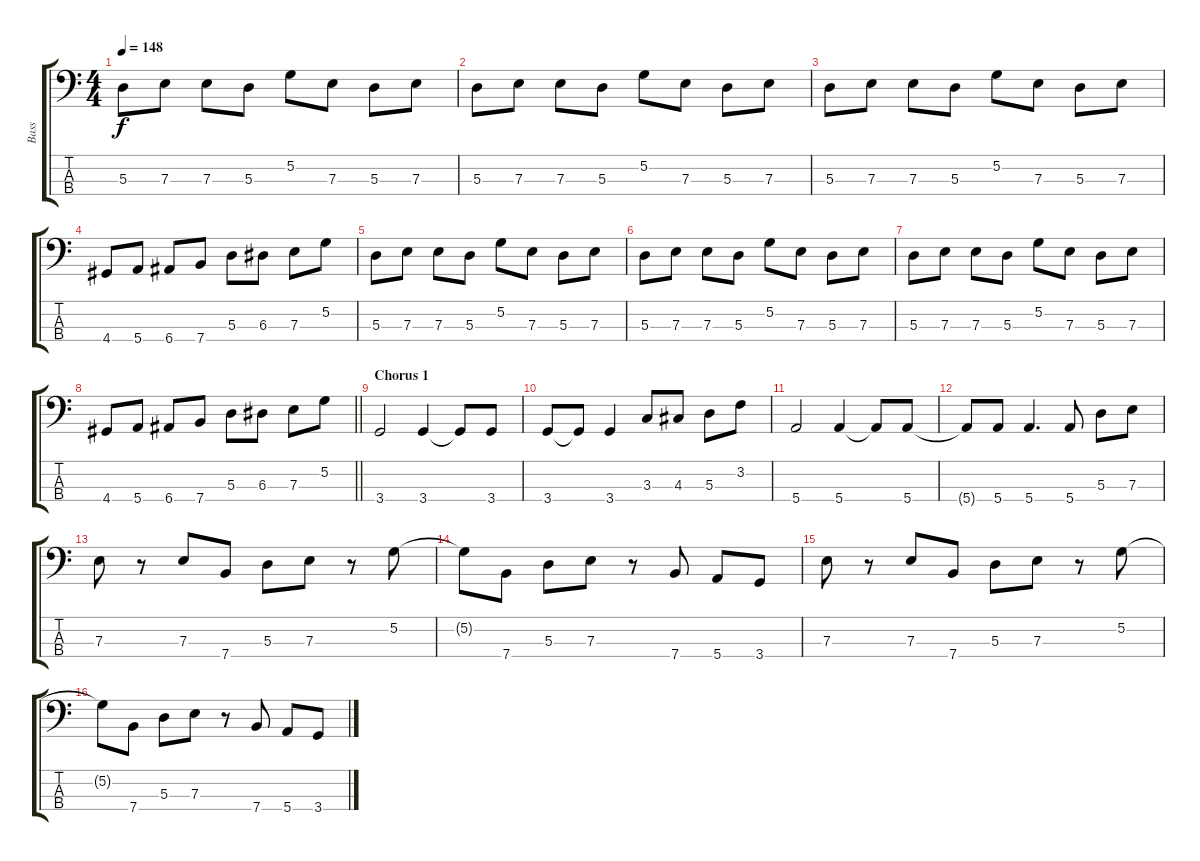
\track ("Bass" "Bass") {instrument electricbasspick}
\staff {score tabs}
\tuning (G2 D2 A1 E1) {hide}
\ts (4 4)
\tempo 148
\clef f4
\ks c
5.3.8{dy f} 7.3.8 7.3.8 5.3.8 5.2.8 7.3.8 5.3.8 7.3.8 |
5.3.8 7.3.8 7.3.8 5.3.8 5.2.8 7.3.8 5.3.8 7.3.8 |
5.3.8 7.3.8 7.3.8 5.3.8 5.2.8 7.3.8 5.3.8 7.3.8 |
4.4.8 5.4.8 6.4.8 7.4.8 5.3.8 6.3.8 7.3.8 5.2.8 |
5.3.8 7.3.8 7.3.8 5.3.8 5.2.8 7.3.8 5.3.8 7.3.8 |
5.3.8 7.3.8 7.3.8 5.3.8 5.2.8 7.3.8 5.3.8 7.3.8 |
5.3.8 7.3.8 7.3.8 5.3.8 5.2.8 7.3.8 5.3.8 7.3.8 |
\barLineRight lightlight
4.4.8 5.4.8 6.4.8 7.4.8 5.3.8 6.3.8 7.3.8 5.2.8 |
\section ("" "Chorus 1")
3.4.2 3.4.4 3.4{t}.8 3.4.8 |
3.4.8 3.4{t}.8 3.4.4 3.3.8 4.3.8 5.3.8 3.2.8 |
5.4.2 5.4.4 5.4{t}.8 5.4.8 |
5.4{t}.8 5.4.8 5.4.4{d} 5.4.8 5.3.8 7.3.8 |
7.3.8 r.8 7.3.8 7.4.8 5.3.8 7.3.8 r.8 5.2.8 |
5.2{t}.8 7.4.8 5.3.8 7.3.8 r.8 7.4.8 5.4.8 3.4.8 |
7.3.8 r.8 7.3.8 7.4.8 5.3.8 7.3.8 r.8 5.2.8 |
5.2{t}.8 7.4.8 5.3.8 7.3.8 r.8 7.4.8 5.4.8 3.4.8
